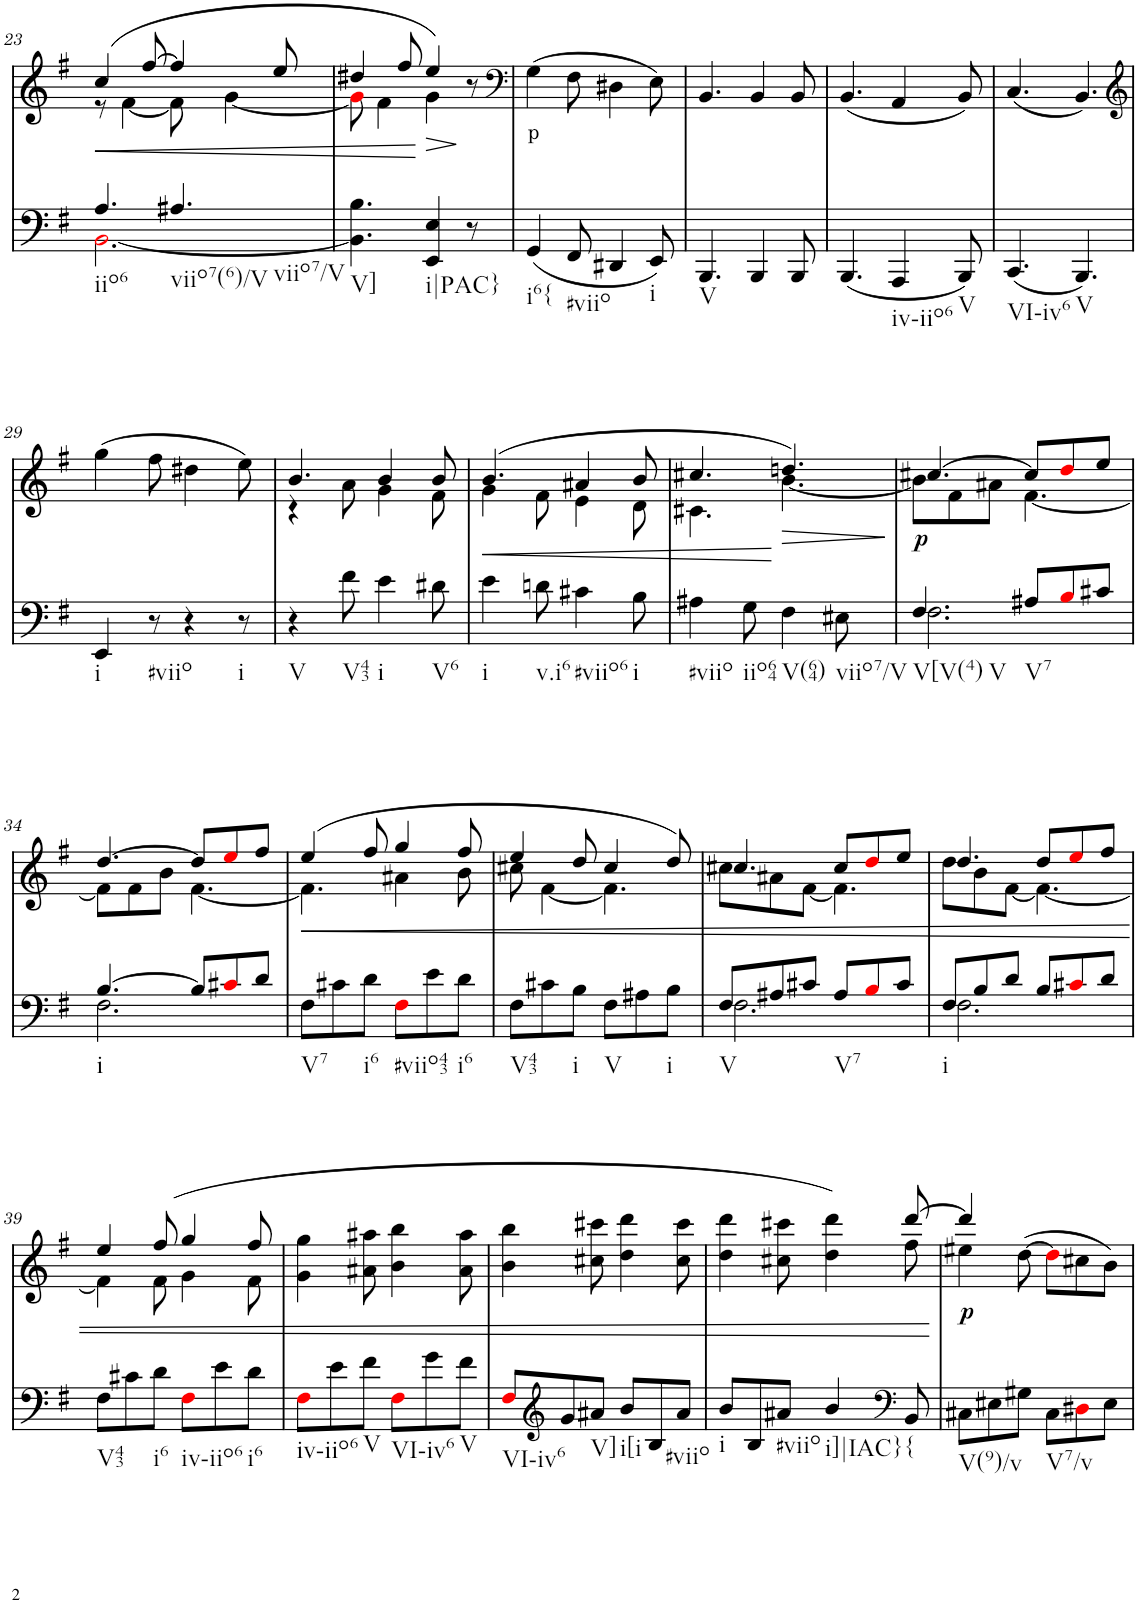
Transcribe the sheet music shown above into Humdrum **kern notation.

**kern	**kern	**text	**dynam
*part2	*part1	*part1	*part1
*staff2	*staff1	*staff1	*staff1
*I"piano	*I"piano	*	*
*I'Pno	*I'Pno	*	*
!!LO:PB:g=z
*clefF4	*clefG2	*	*
*k[f#]	*k[f#]	*	*
*e:	*e:	*	*
*M6/8	*M6/8	*	*
=23	=23	=23	=23
*^	*	*	*
!LO:TX:b:t=iio6	!	!	!	!
!	!	!	!	!LO:HP:b
*	*	*^	*	*
4.A/	[2.BBi\	(4cc/	8r	.	<
.	.	.	[4f#\	.	.
.	.	[8ff#/	.	.	.
!LO:TX:b:t=viio7(6)/V	!	!	!	!	!
!LO:TX:b:t=viio7/V	!	!	!	!	!
4.A#X/	.	4ff#/]	8f#\]	.	.
.	.	.	[4g\	.	.
.	.	8ee/	.	.	.
*v	*v	*	*	*	*
=24	=24	=24	=24	=24
!LO:TX:b:t=V]	!	!	!	!
4.BB\] 4.B\	4dd#X/	8gi\]	.	.
.	.	4f#\	.	.
.	8ff#/	.	.	.
!LO:TX:b:t=i|PAC}	!	!	!	!
!	!	!	!	!LO:HP:n=1:b
4EE/ 4E/	4ee/)	4g\	.	[ >
8r	8r	8ryy	.	]
*	*v	*v	*	*
=25	=25	=25	=25
*	*clefF4	*	*
*	*^	*	*
!LO:TX:b:t=i6{	!	!	!	!
!	!	!	!LO:LY:b	!
*	*v	*v	*	*
(4GG/	(4G\	p	.
!LO:TX:b:t=#viio	!	!	!
8FF#/	8F#\	.	.
4DD#X/	4D#X\	.	.
!LO:TX:b:t=i	!	!	!
8EE/)	8E\)	.	.
=26	=26	=26	=26
!LO:TX:b:t=V	!	!	!
4.BBB/	4.BB/	.	.
4BBB/	4BB/	.	.
8BBB/	8BB/	.	.
=27	=27	=27	=27
(4.BBB/	(4.BB/	.	.
!LO:TX:b:t=iv-iio6	!	!	!
4AAA/	4AA/	.	.
!LO:TX:b:t=V	!	!	!
8BBB/)	8BB/)	.	.
=28	=28	=28	=28
!LO:TX:b:t=VI-iv6	!	!	!
(4.CC/	(4.C/	.	.
!LO:TX:b:t=V	!	!	!
4.BBB/)	4.BB/)	.	.
!!LO:LB:g=z
=29	=29	=29	=29
*	*clefG2	*	*
!LO:TX:b:t=i	!	!	!
4EE/	(4gg\	.	.
!LO:TX:b:t=#viio	!	!	!
8r	8ff#\	.	.
4r	4dd#X\	.	.
!LO:TX:b:t=i	!	!	!
8r	8ee\)	.	.
=30	=30	=30	=30
*	*^	*	*
!LO:TX:b:t=V	!	!	!	!
4r	4.b/	4r	.	.
!LO:TX:b:t=V43	!	!	!	!
8f#\	.	8a\	.	.
!LO:TX:b:t=i	!	!	!	!
4e\	4b/	4g\	.	.
!LO:TX:b:t=V6	!	!	!	!
8d#X\	8b/	8f#\	.	.
=31	=31	=31	=31	=31
!LO:TX:b:t=i	!	!	!	!
!	!	!	!	!LO:HP:b
4e\	(4.b/	4g\	.	<
!LO:TX:b:t=v.i6	!	!	!	!
8dn\	.	8f#\	.	.
!LO:TX:b:t=#viio6	!	!	!	!
4c#X\	4a#X/	4e\	.	.
!LO:TX:b:t=i	!	!	!	!
8B\	8b/	8d\	.	.
=32	=32	=32	=32	=32
!LO:TX:b:t=#viio	!	!	!	!
4A#X\	4.cc#X/	4.c#X\	.	.
!LO:TX:b:t=iio64	!	!	!	!
8G\	.	.	.	.
!LO:TX:b:t=V(64)	!	!	!	!
!	!	!	!	!LO:HP:n=1:b
4F#\	4.ddn/)	[4.b\	.	[ >
!LO:TX:b:t=viio7/V	!	!	!	!
8E#X\	.	.	.	.
*	*v	*v	*	*
.	.	.	]
=33	=33	=33	=33
*^	*^	*	*
!LO:TX:b:t=V[V(4)	!	!	!	!	!
!LO:TX:b:t=V	!	!	!	!	!
!	!	!	!	!LO:LY:b	!
4.F#/	2.F#\	[4.cc#X/	8b\L]	.	.
.	.	.	8f#\	.	.
.	.	.	8a#X\J	.	.
!LO:TX:b:t=V7	!	!	!	!	!
8A#X/L	.	8cc#/L]	[4.f#\	.	.
8Bi/	.	8ddi/	.	.	.
8c#X/J	.	8ee/J	.	.	.
!!LO:LB:g=z	!!
=34	=34	=34	=34	=34	=34
!LO:TX:b:t=i	!	!	!	!	!
[4.B/	2.F#\	[4.dd/	8f#\L]	.	.
.	.	.	8f#\	.	.
.	.	.	8b\J	.	.
8B/L]	.	8dd/L]	[4.f#\	.	.
8c#Xi/	.	8eei/	.	.	.
8d/J	.	8ff#/J	.	.	.
*v	*v	*	*	*	*
=35	=35	=35	=35	=35
!LO:TX:b:t=V7	!	!	!	!
!	!	!	!	!LO:HP:b
8F#\L	(4ee/	4.f#\]	.	<
8c#X\	.	.	.	.
!LO:TX:b:t=i6	!	!	!	!
8d\J	8ff#/	.	.	.
!LO:TX:b:t=#viio43	!	!	!	!
8F#i\L	4gg/	4a#X\	.	.
8e\	.	.	.	.
!LO:TX:b:t=i6	!	!	!	!
8d\J	8ff#/	8b\	.	.
=36	=36	=36	=36	=36
!LO:TX:b:t=V43	!	!	!	!
8F#\L	4ee/	8cc#X\	.	.
8c#X\	.	[4f#\	.	.
!LO:TX:b:t=i	!	!	!	!
8B\J	8dd/	.	.	.
!LO:TX:b:t=V	!	!	!	!
8F#\L	4cc#/	4.f#\]	.	.
8A#X\	.	.	.	.
!LO:TX:b:t=i	!	!	!	!
8B\J	8dd/)	.	.	.
=37	=37	=37	=37	=37
*^	*	*	*	*
!LO:TX:b:t=V	!	!	!	!	!
8F#/L	2.F#\	4.cc#X/	8cc#\L	.	.
8A#X/	.	.	8a#X\	.	.
8c#X/J	.	.	[8f#\J	.	.
!LO:TX:b:t=V7	!	!	!	!	!
8A#/L	.	8cc#/L	4.f#\]	.	.
8Bi/	.	8ddi/	.	.	.
8c#/J	.	8ee/J	.	.	.
=38	=38	=38	=38	=38	=38
!LO:TX:b:t=i	!	!	!	!	!
8F#/L	2.F#\	4.dd/	8dd\L	.	.
8B/	.	.	8b\	.	.
8d/J	.	.	[8f#\J	.	.
8B/L	.	8dd/L	4.f#\_	.	.
8c#Xi/	.	8eei/	.	.	.
8d/J	.	8ff#/J	.	.	.
*v	*v	*	*	*	*
!!LO:LB:g=z	!!
=39	=39	=39	=39	=39
!LO:TX:b:t=V43	!	!	!	!
8F#\L	4ee/	4f#\]	.	.
8c#X\	.	.	.	.
!LO:TX:b:t=i6	!	!	!	!
8d\J	(8ff#/	8f#\	.	.
!LO:TX:b:t=iv-iio6	!	!	!	!
8F#i\L	4gg/	4g\	.	.
8e\	.	.	.	.
!LO:TX:b:t=i6	!	!	!	!
8d\J	8ff#/	8f#\	.	.
=40	=40	=40	=40	=40
!LO:TX:b:t=iv-iio6	!	!	!	!
*	*v	*v	*	*
8F#i\L	4g\ 4gg\	.	.
8e\	.	.	.
!LO:TX:b:t=V	!	!	!
8f#\J	8a#X\ 8aa#X\	.	.
!LO:TX:b:t=VI-iv6	!	!	!
8F#i\L	4b\ 4bb\	.	.
8g\	.	.	.
!LO:TX:b:t=V	!	!	!
8f#\J	8a#\ 8aa#\	.	.
=41	=41	=41	=41
!LO:TX:b:t=VI-iv6	!	!	!
8F#i/L	4b\ 4bb\	.	.
*clefG2	*	*	*
8g/	.	.	.
!LO:TX:b:t=V]	!	!	!
8a#X/J	8cc#X\ 8ccc#X\	.	.
!LO:TX:b:t=i[i	!	!	!
8b/L	4dd\ 4ddd\	.	.
8B/	.	.	.
!LO:TX:b:t=#viio	!	!	!
8a#/J	8cc#\ 8ccc#\	.	.
=42	=42	=42	=42
*	*^	*	*
!LO:TX:b:t=i	!	!	!	!
8b/L	4dd\ 4ddd\	8ryy	.	.
*	*v	*v	*	*
8B/	.	.	.
!LO:TX:b:t=#viio	!	!	!
8a#X/J	8cc#X\ 8ccc#X\	.	.
!LO:TX:b:t=i]|IAC}	!	!	!
4b/	4dd\ 4ddd\)	.	.
*clefF4	*	*	*
*	*^	*	*
!LO:TX:b:t={	!	!	!	!
8BB/	[8ddd/	8ff#\	.	.
*	*v	*v	*	*
.	.	.	[
=43	=43	=43	=43
!LO:TX:b:t=V(9)/v	!	!	!
!	!	!LO:LY:b	!
*	*^	*	*
8C#X\L	4ddd/]	4ee#X\	.	.
8E#X\	.	.	.	.
8G#X\J	(>[>8dd\	2ryy	.	.
!LO:TX:b:t=V7/v	!	!	!	!
8C#\L	8ddi\L]	.	.	.
8D#Xi\	8cc#X\	.	.	.
8E#\J	8b\J)	.	.	.
*	*v	*v	*	*
=	=	=	=
*-	*-	*-	*-
